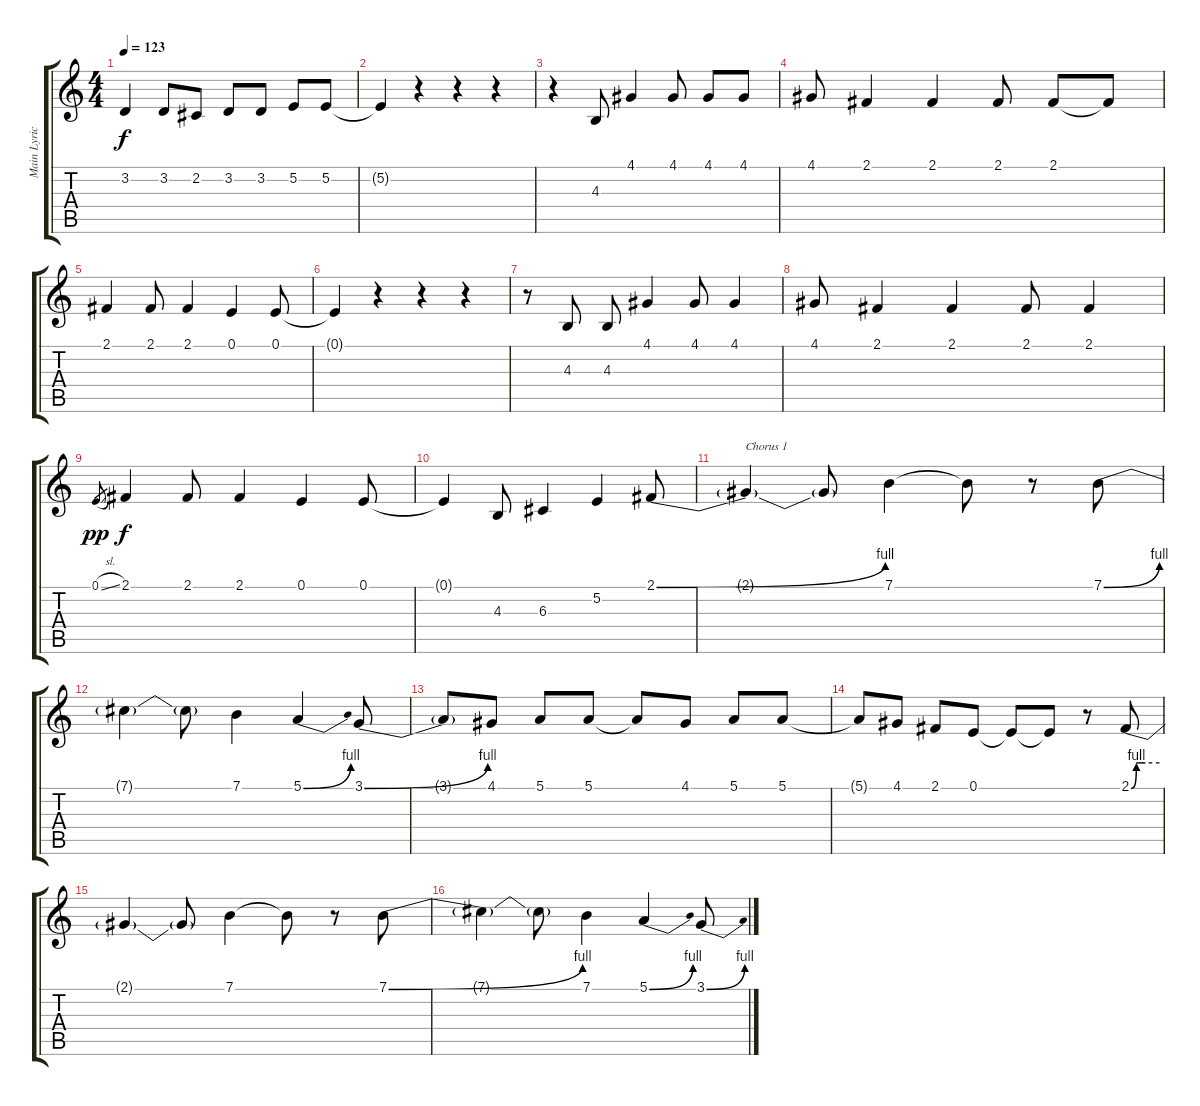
\track ("Main Lyrics" "Main Lyric") {instrument altosax}
\staff {score tabs}
\tuning (E4 B3 G3 D3 A2 E2) {hide}
\ts (4 4)
\tempo 123
\clef g2
\ks c
3.2.4{dy f} 3.2.8 2.2.8 3.2.8 3.2.8 5.2.8 5.2.8 |
5.2{t}.4 r.4 r.4 r.4 |
r.4 4.3.8 4.1.4 4.1.8 4.1.8 4.1.8 |
4.1.8 2.1.4 2.1.4 2.1.8 2.1.8 2.1{t}.8 |
2.1.4 2.1.8 2.1.4 0.1.4 0.1.8 |
0.1{t}.4 r.4 r.4 r.4 |
r.8 4.3.8 4.3.8 4.1.4 4.1.8 4.1.4 |
4.1.8 2.1.4 2.1.4 2.1.8 2.1.4 |
0.1{sl}.8{gr dy pp} 2.1.4{dy f} 2.1.8 2.1.4 0.1.4 0.1.8 |
0.1{t}.4 4.3.8 6.3.4 5.2.4 2.1{be (bend 0 0 60 4)}.8 |
2.1{t}.4{txt "Chorus 1"} 2.1{t}.8 7.1.4 7.1{t}.8 r.8 7.1{be (bend 0 0 60 4)}.8 |
7.1{t}.4 7.1{t}.8 7.1.4 5.1{be (bend 0 0 60 4)}.4 3.1{be (bend 0 0 60 4)}.8 |
3.1{t}.8 4.1.8 5.1.8 5.1.8 5.1{t}.8 4.1.8 5.1.8 5.1.8 |
5.1{t}.8 4.1.8 2.1.8 0.1.8 0.1{t}.8 0.1{t}.8 r.8 2.1{be (custom 0 0 11 4 16 4 30 4 60 4)}.8 |
2.1{t}.4 2.1{t}.8 7.1.4 7.1{t}.8 r.8 7.1{be (bend 0 0 60 4)}.8 |
7.1{t}.4 7.1{t}.8 7.1.4 5.1{be (bend 0 0 60 4)}.4 3.1{be (bend 0 0 60 4)}.8
